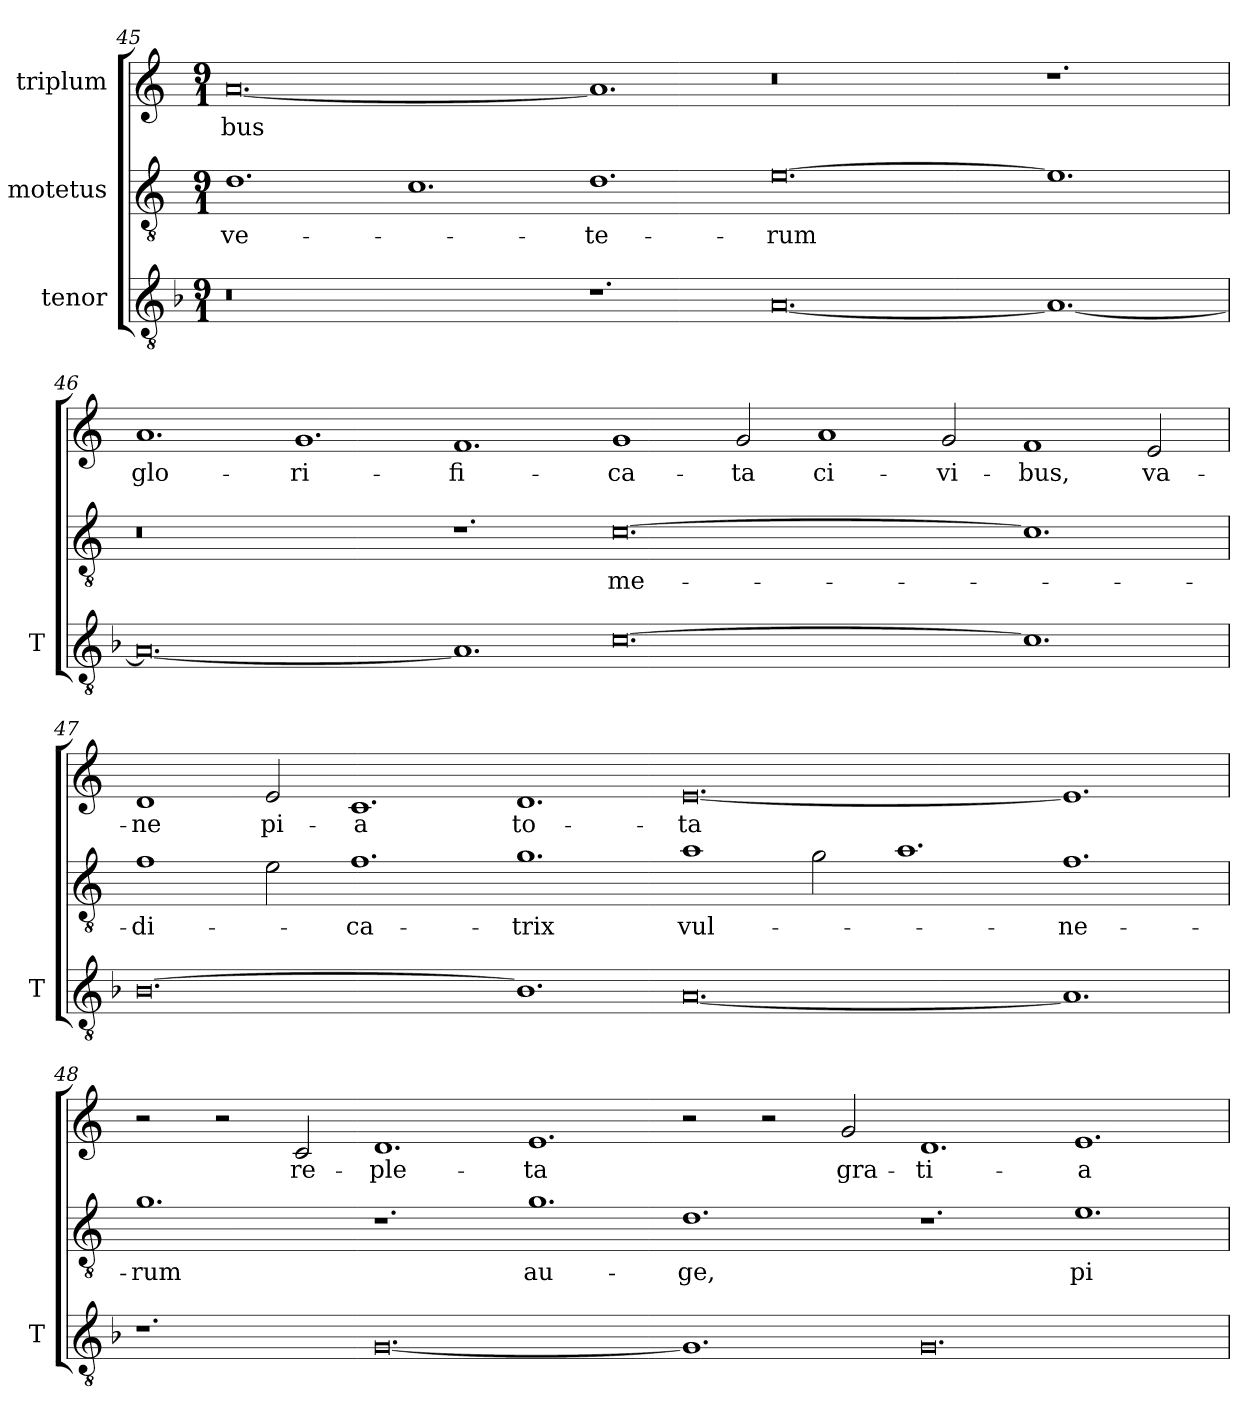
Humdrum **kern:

**kern	**kern	**text	**kern	**text
*part3	*part2	*part2	*part1	*part1
*staff3	*staff2	*staff2	*staff1	*staff1
*I"tenor	*I"motetus	*	*I"triplum	*
*I'T	*	*	*	*
!!LO:PB:g=z
*clefGv2	*clefGv2	*	*clefG2	*
*k[b-]	*k[]	*	*k[]	*
*F:	*C:	*	*C:	*
*M9/1	*M9/1	*	*M9/1	*
=45	=45	=45	=45	=45
0.r	1.d\	ve-	[0.a/	-bus
.	1.c\	.	.	.
1.r	1.d\	-te-	1.a/]	.
[0.A/	[0.e\	-rum	0.r	.
1.A/_	1.e\]	.	1.r	.
=46	=46	=46	=46	=46
0.A/_	0.r	.	1.a/	glo-
.	.	.	1.g/	-ri-
1.A/]	1.r	.	1.f/	-fi-
[0.c\	[0.c\	me-	1g/	-ca-
.	.	.	2g/	-ta
.	.	.	1a/	ci-
.	.	.	2g/	-vi-
1.c\]	1.c\]	.	1f/	-bus,
.	.	.	2e/	va-
!!LO:LB:g=z
=47	=47	=47	=47	=47
[0.B-\	1f\	-di-	1d/	-ne
.	2e\	.	2e/	pi-
.	1.f\	-ca-	1.c/	-a
1.B-\]	1.g\	-trix	1.d/	to-
[0.A/	1a\	vul-	[0.e/	-ta
.	2g\	.	.	.
.	1.a\	.	.	.
1.A/]	1.f\	-ne-	1.e/]	.
=48	=48	=48	=48	=48
1.r	1.g\	-rum	2r	.
.	.	.	2r	.
.	.	.	2c/	re-
[0.G/	1.r	.	1.d/	-ple-
.	1.g\	au-	1.e/	-ta
1.G/]	1.d\	-ge,	2r	.
.	.	.	2r	.
.	.	.	2g/	gra-
0.Gi/	1.r	.	1.d/	-ti-
.	1.e\	pi-	1.e/	-a
=	=	=	=	=
*-	*-	*-	*-	*-
